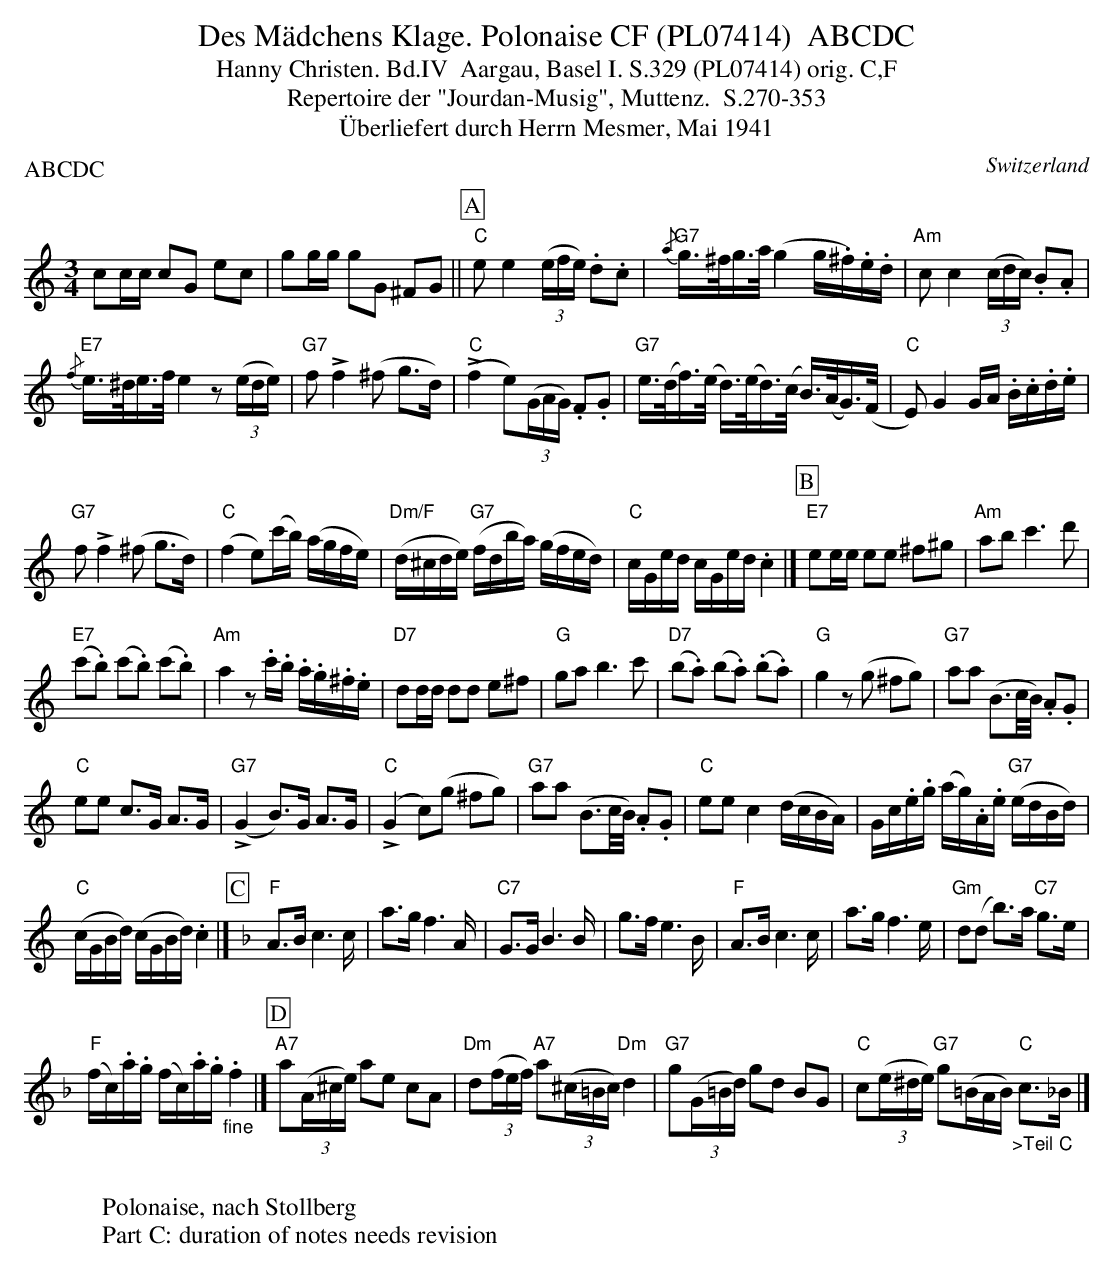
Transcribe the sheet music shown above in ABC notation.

X:1
T:Des Mädchens Klage. Polonaise CF (PL07414)  ABCDC
T:Hanny Christen. Bd.IV  Aargau, Basel I. S.329 (PL07414) orig. C,F
T: Repertoire der "Jourdan-Musig", Muttenz.  S.270-353
T:Überliefert durch Herrn Mesmer, Mai 1941
P:ABCDC
M:3/4
L:1/16
O:Switzerland
K:C major
c2cc c2G2 e2c2 | g2gg g2G2 ^F2G2 || [P:A] "C"e2e4 ((3efe) .d2.c2 | {/a}"G7"g>^fg>a   (g4g.^f).e.d | "Am"c2c4 ((3cdc) .B2.A2 |
{/f}"E7"e>^de>f e4  z2((3ede) |  "G7"f2!>!f4(^f2 g3d) | (!>!"C"f4e2)((3GAG) .F2.G2 | "G7"e>(df>)(e d>)(ed>)(c B>)(AG>)(F | "C"E2)G4GA .B.c.d.e |
"G7"f2!>!f4(^f2 g3d) | ("C"f4e2)(c'b) (agfe) | ("Dm/F"d^cde) ("G7"fdba) (gfed) | "C"cGed cGed .c4 |] [P:B] "E7"e2ee e2e2 ^f2^g2 | "Am"a2b2 c'6d'2 |
("E7"c'2.b2) (c'2.b2) (c'2.b2) | "Am"a4z2.c'.b .a.g.^f.e | "D7"d2dd d2d2 e2^f2 | "G"g2a2 b6c'2 | ("D7"b2.a2) (b2.a2) (.b2.a2) | "G"g4z2(g2 ^f2g2) | "G7"a2a2 (B2>cB/)  .A2.G2 |
"C"e2e2 c3G A3G | (!>!"G7"G4 B3)G A3G | (!>!"C"G4 c2)(g2 ^f2g2) | "G7"a2a2 (B2>cB/) .A2.G2 | "C"e2e2c4 (dcBA) | Gc.e.g (ag).A.e ("G7"edBd) |
("C"cGBd) (cGBd) .c4 |] [P:C] [K:F] "F"A3B c4>c2 | a3g f4>A2 | "C7"G3G B4>B2 |  g3f e4>B2 |"F"A3B c4>c2 | a3g f4>e2 | "Gm"d2(d2 b3)a "C7"g3e |
("F"fc).a.g (fc).a.g "_fine".f4 |] [P:D] "A7"a2((3A^ce) a2e2 c2A2 | "Dm"d2((3fef) "A7"a2((3^c=Bc) "Dm"d4 | "G7"g2((3G=Bd) g2d2 B2G2 | "C"c2((3e^de) "G7"g2(=BAB) "_>Teil C""C"c3_B |]
W:
W:Polonaise, nach Stollberg
W:Part C: duration of notes needs revision
